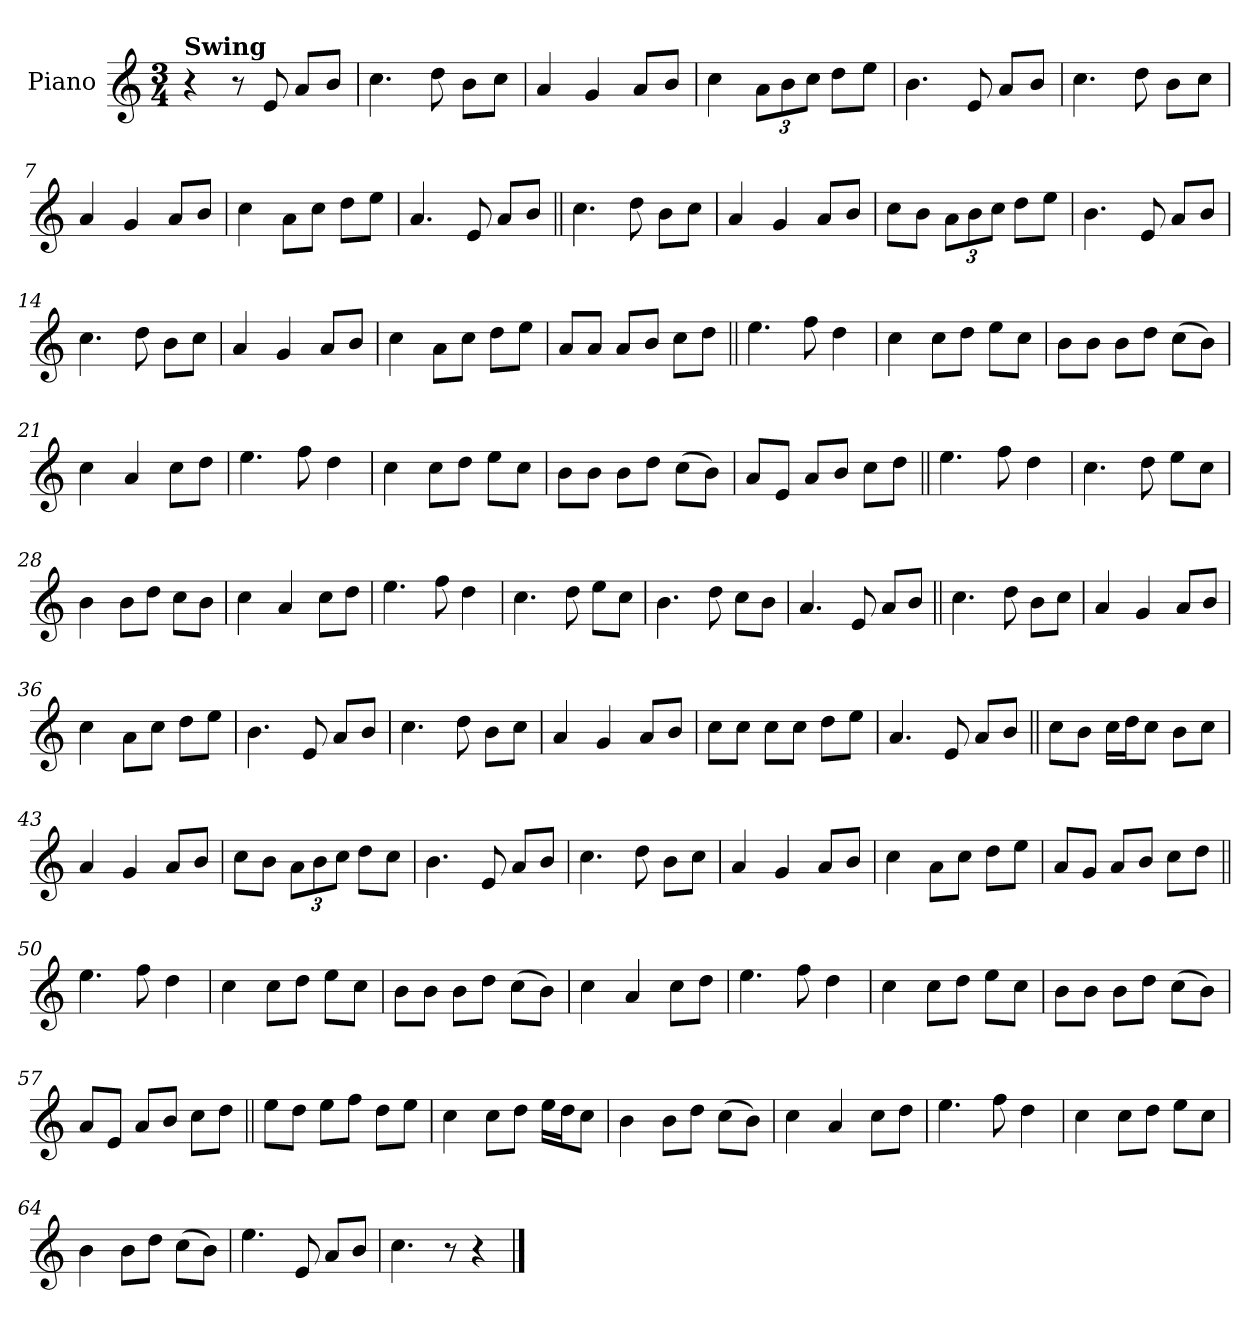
**kern
*part1
*staff1
*I"Piano
*I'Pno.
*clefG2
*k[]
*M3/4
*MM140
=1
!LO:TX:a:B:t=Swing
4r
8r
8e
8aL
8bJ
=2
4.cc
8dd
8bL
8ccJ
=3
4a
4g
8aL
8bJ
=4
4cc
*Xbrackettup
12aL
12b
12ccJ
8ddL
8eeJ
=5
4.b
8e
8aL
8bJ
=6
4.cc
8dd
8bL
8ccJ
=7
4a
4g
8aL
8bJ
=8
4cc
8aL
8ccJ
8ddL
8eeJ
=9
4.a
8e!
8a!L
8b!J
=10||
4.cc!
8dd!
8b!L
8cc!J
=11
4a!
4g!
8a!L
8b!J
=12
8cc!L
8b!J
12a!L
12b!
12cc!J
8dd!L
8ee!J
=13
4.b!
8e!
8a!L
8b!J
=14
4.cc!
8dd!
8b!L
8cc!J
=15
4a!
4g!
8a!L
8b!J
=16
4cc!
8a!L
8cc!J
8dd!L
8ee!J
=17
8a!L
8aJ
8aL
8bJ
8ccL
8ddJ
=18||
4.ee
8ff
4dd
=19
4cc
8ccL
8ddJ
8eeL
8ccJ
=20
8bL
8bJ
8bL
8ddJ
(8ccL
8bJ)
=21
4cc
4a
8ccL
8ddJ
=22
4.ee
8ff
4dd
=23
4cc
8ccL
8ddJ
8eeL
8ccJ
=24
8bL
8bJ
8bL
8ddJ
(8ccL
8bJ)
=25
8aL
8e!J
8a!L
8b!J
8cc!L
8dd!J
=26||
4.ee!
8ff!
4dd!
=27
4.cc!
8dd!
8ee!L
8cc!J
=28
4b!
8b!L
8dd!J
8cc!L
8b!J
=29
4cc!
4a!
8cc!L
8dd!J
=30
4.ee!
8ff!
4dd!
=31
4.cc!
8dd!
8ee!L
8cc!J
=32
4.b!
8dd!
8cc!L
8b!J
=33
4.a!
8e
8aL
8bJ
=34||
4.cc
8dd
8bL
8ccJ
=35
4a
4g
8aL
8bJ
=36
4cc
8aL
8ccJ
8ddL
8eeJ
=37
4.b
8e
8aL
8bJ
=38
4.cc
8dd
8bL
8ccJ
=39
4a
4g
8aL
8bJ
=40
8ccL
8ccJ
8ccL
8ccJ
8ddL
8eeJ
=41
4.a
8e!
8a!L
8b!J
=42||
8cc!L
8b!J
16cc!LL
16dd!J
8cc!J
8b!L
8cc!J
=43
4a!
4g!
8a!L
8b!J
=44
8cc!L
8b!J
12a!L
12b!
12cc!J
8dd!L
8cc!J
=45
4.b!
8e!
8a!L
8b!J
=46
4.cc!
8dd!
8b!L
8cc!J
=47
4a!
4g!
8a!L
8b!J
=48
4cc!
8a!L
8cc!J
8dd!L
8ee!J
=49
8a!L
8gJ
8aL
8bJ
8ccL
8ddJ
=50||
4.ee
8ff
4dd
=51
4cc
8ccL
8ddJ
8eeL
8ccJ
=52
8bL
8bJ
8bL
8ddJ
(8ccL
8bJ)
=53
4cc
4a
8ccL
8ddJ
=54
4.ee
8ff
4dd
=55
4cc
8ccL
8ddJ
8eeL
8ccJ
=56
8bL
8bJ
8bL
8ddJ
(8ccL
8bJ)
=57
8aL
8e!J
8a!L
8b!J
8cc!L
8dd!J
=58||
8ee!L
8dd!J
8ee!L
8ff!J
8dd!L
8ee!J
=59
4cc!
8cc!L
8dd!J
16ee!LL
16dd!J
8cc!J
=60
4b!
8b!L
8dd!J
(8cc!L
8b!J)
=61
4cc!
4a!
8cc!L
8dd!J
=62
4.ee!
8ff!
4dd!
=63
4cc!
8cc!L
8dd!J
8ee!L
8cc!J
=64
4b!
8b!L
8dd!J
(8cc!L
8b!J)
=65
4.ee!
8e
8aL
8bJ
=66
4.cc
8r
4r
==
*-
